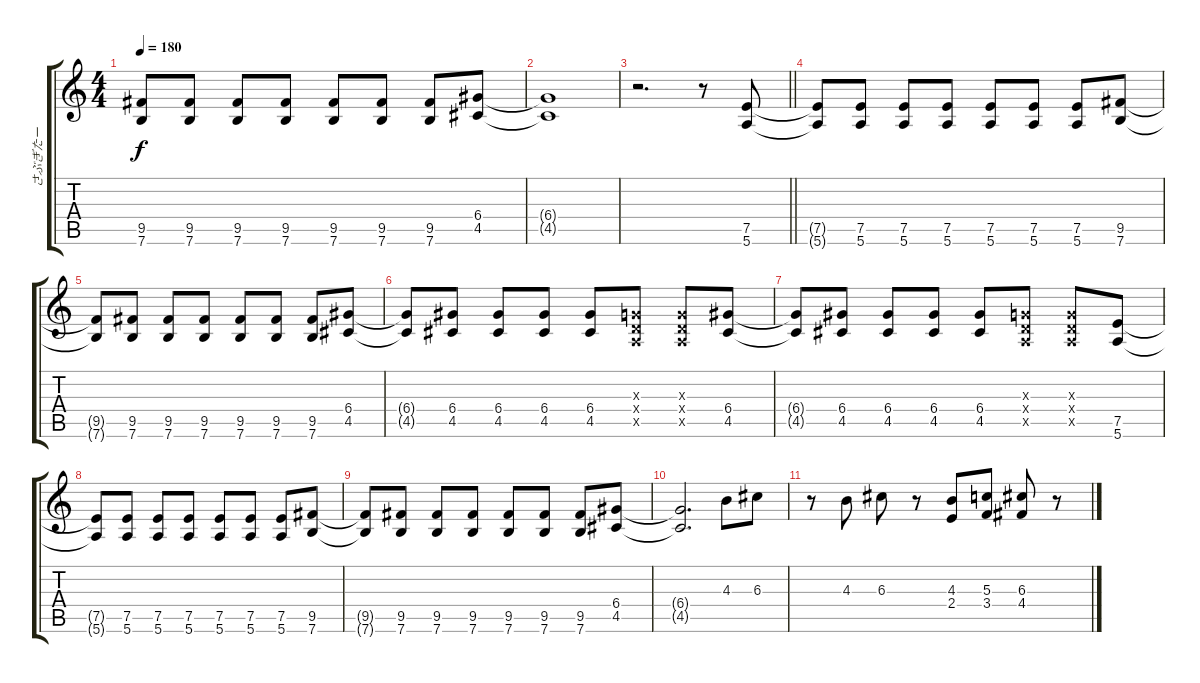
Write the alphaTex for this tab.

\track ("さぶぎたー" "さぶぎたー") {instrument overdrivenguitar}
\staff {score tabs}
\tuning (E4 B3 G3 D3 A2 E2) {hide}
\ts (4 4)
\tempo 180
\clef g2
\ks c
(9.5{t} 7.6{t}).8{dy f} (9.5 7.6).8 (9.5 7.6).8 (9.5 7.6).8 (9.5 7.6).8 (9.5 7.6).8 (9.5 7.6).8 (6.4 4.5).8 |
(6.4{t} 4.5{t}).1 |
\barLineRight lightlight
r.2{d} r.8 (7.5 5.6).8 |
(7.5{t} 5.6{t}).8 (7.5 5.6).8 (7.5 5.6).8 (7.5 5.6).8 (7.5 5.6).8 (7.5 5.6).8 (7.5 5.6).8 (9.5 7.6).8 |
(9.5{t} 7.6{t}).8 (9.5 7.6).8 (9.5 7.6).8 (9.5 7.6).8 (9.5 7.6).8 (9.5 7.6).8 (9.5 7.6).8 (6.4 4.5).8 |
(6.4{t} 4.5{t}).8 (6.4 4.5).8 (6.4 4.5).8 (6.4 4.5).8 (6.4 4.5).8 (0.3{x} 0.4{x} 0.5{x}).8 (0.3{x} 0.4{x} 0.5{x}).8 (6.4 4.5).8 |
(6.4{t} 4.5{t}).8 (6.4 4.5).8 (6.4 4.5).8 (6.4 4.5).8 (6.4 4.5).8 (0.3{x} 0.4{x} 0.5{x}).8 (0.3{x} 0.4{x} 0.5{x}).8 (7.5 5.6).8 |
(7.5{t} 5.6{t}).8 (7.5 5.6).8 (7.5 5.6).8 (7.5 5.6).8 (7.5 5.6).8 (7.5 5.6).8 (7.5 5.6).8 (9.5 7.6).8 |
(9.5{t} 7.6{t}).8 (9.5 7.6).8 (9.5 7.6).8 (9.5 7.6).8 (9.5 7.6).8 (9.5 7.6).8 (9.5 7.6).8 (6.4 4.5).8 |
(6.4{t} 4.5{t}).2{d} 4.3.8 6.3.8 |
r.8 4.3.8 6.3.8 r.8 (4.3 2.4).8 (5.3 3.4).8 (6.3 4.4).8 r.8
